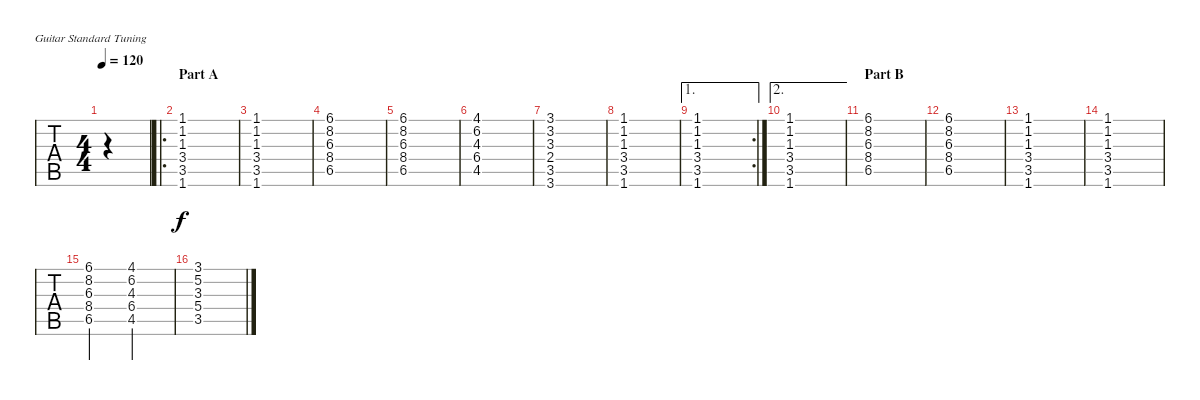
\defaultSystemsLayout 4
\bracketExtendMode groupsimilarinstruments
\singleTrackTrackNamePolicy hidden
\multiTrackTrackNamePolicy hidden
\otherSystemsTrackNameOrientation horizontal
\track ("Steel Guitar" "S-Gt") {instrument acousticguitarsteel}
\staff {tabs}
\tuning (E4 B3 G3 D3 A2 E2)
\ts (4 4)
\tempo 120
\clef g2
\scale
0.519713
\ks ab
|
\ro
\section ("" "Part A")
\scale
0.261649 (1.6 3.5 3.4 1.3 1.2 1.1).1 |
\scale
0.218638 (1.6 3.5 3.4 1.3 1.2 1.1).1 |
\scale
0.333333 (6.5 8.4 6.3 8.2 6.1).1 |
\scale
0.333333 (6.5 8.4 6.3 8.2 6.1).1 |
\scale
0.333333 (6.4 4.3 6.2 4.5 4.1).1 |
\scale
0.322751 (3.1 3.2 3.3 2.4 3.5 3.6).1 |
\scale
0.322751 (1.6 3.5 3.4 1.3 1.2 1.1).1 |
\ae 1
\rc 2
\scale
0.354497 (1.6 3.5 3.4 1.3 1.2 1.1).1 |
\ae 2
\scale
0.333333 (1.6 3.5 3.4 1.3 1.2 1.1).1 |
\section ("" "Part B")
\scale
0.333333 (6.5 8.4 6.3 8.2 6.1).1 |
\scale
0.333333 (6.5 8.4 6.3 8.2 6.1).1 |
\scale
0.333333 (1.6 3.5 3.4 1.3 1.2 1.1).1 |
\scale
0.333333 (1.6 3.5 3.4 1.3 1.2 1.1).1 |
\scale
0.333333 (6.5 8.4 6.3 8.2 6.1).2 (6.4 4.3 6.2 4.5 4.1).2 |
(3.5 5.4 3.3 5.2 3.1).1
